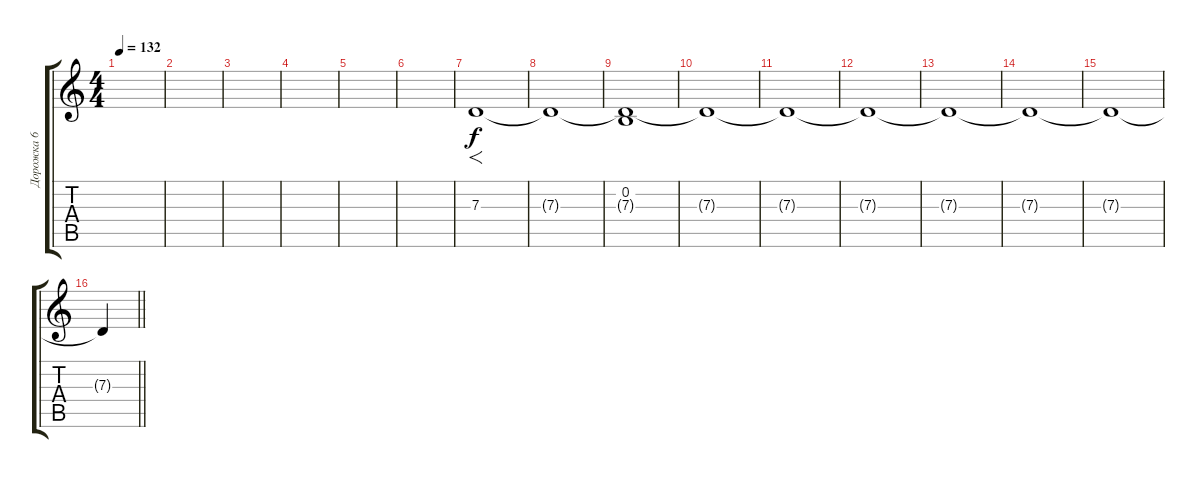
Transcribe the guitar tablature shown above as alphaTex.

\track ("Дорожка 6" "Дорожка 6") {instrument stringensemble2}
\staff {score tabs}
\tuning (E4 B3 G3 D3 A2 E2) {hide}
\ts (4 4)
\tempo 132
\clef g2
\ks c
|
|
|
|
|
|
7.3.1{f} |
7.3{t}.1 |
(0.2 7.3{t}).1 |
7.3{t}.1 |
7.3{t}.1 |
7.3{t}.1 |
7.3{t}.1 |
7.3{t}.1 |
7.3{t}.1 |
\barLineRight lightlight
7.3{t}.4
